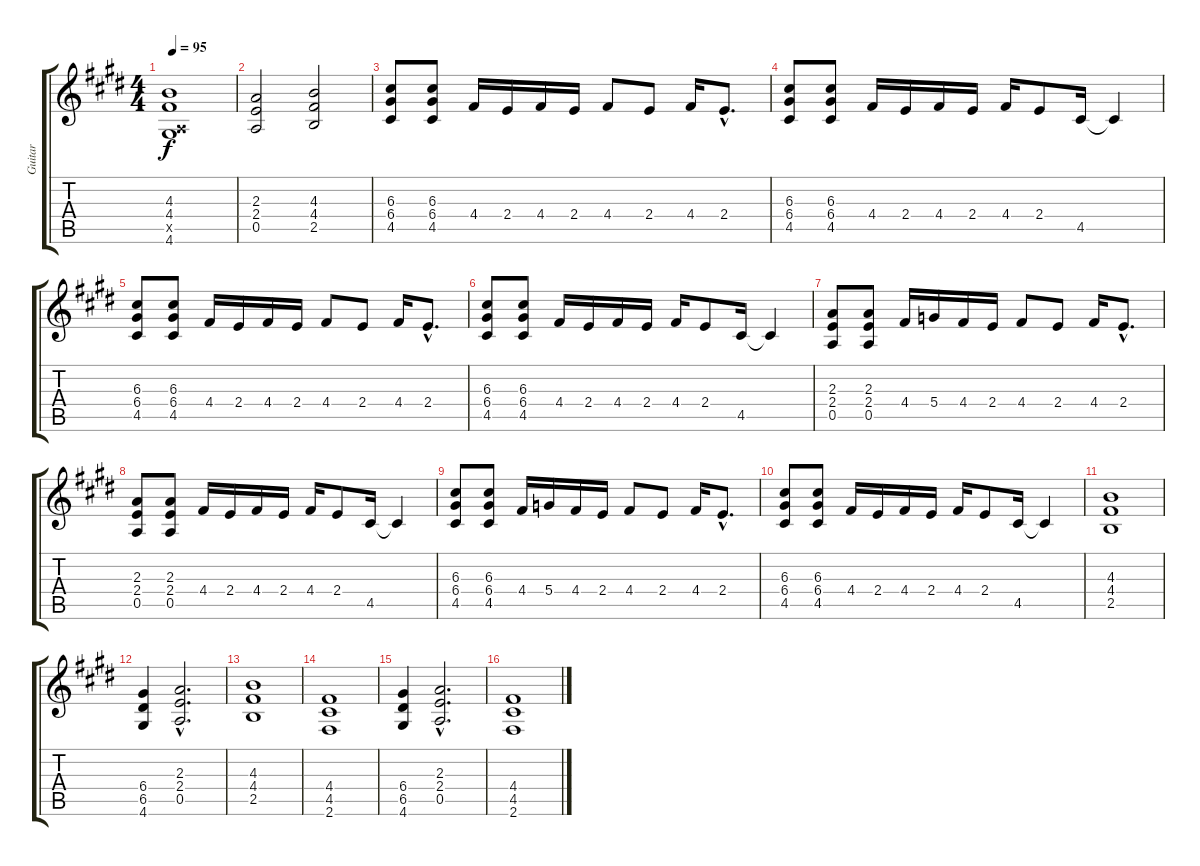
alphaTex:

\track ("Guitar" "Guitar") {instrument overdrivenguitar}
\staff {score tabs}
\tuning (E4 B3 G3 D3 A2 E2) {hide}
\ts (4 4)
\tempo 95
\clef g2
\ks e
(4.3 4.4 0.5{x} 4.6).1{dy f} |
(2.3 2.4 0.5).2 (4.3 4.4 2.5).2 |
(6.3 6.4 4.5).8{volume 13} (6.3 6.4 4.5).8 4.4.16 2.4.16 4.4.16 2.4.16 4.4.8 2.4.8 4.4.16 2.4{hac}.8{d} |
(6.3 6.4 4.5).8 (6.3 6.4 4.5).8 4.4.16 2.4.16 4.4.16 2.4.16 4.4.16 2.4.8 4.5.16 4.5{t}.4 |
(6.3 6.4 4.5).8{volume 13} (6.3 6.4 4.5).8 4.4.16 2.4.16 4.4.16 2.4.16 4.4.8 2.4.8 4.4.16 2.4{hac}.8{d} |
(6.3 6.4 4.5).8 (6.3 6.4 4.5).8 4.4.16 2.4.16 4.4.16 2.4.16 4.4.16 2.4.8 4.5.16 4.5{t}.4 |
(2.3 2.4 0.5).8{volume 13} (2.3 2.4 0.5).8 4.4.16 5.4.16 4.4.16 2.4.16 4.4.8 2.4.8 4.4.16 2.4{hac}.8{d} |
(2.3 2.4 0.5).8 (2.3 2.4 0.5).8 4.4.16 2.4.16 4.4.16 2.4.16 4.4.16 2.4.8 4.5.16 4.5{t}.4 |
(6.3 6.4 4.5).8{volume 13} (6.3 6.4 4.5).8 4.4.16 5.4.16 4.4.16 2.4.16 4.4.8 2.4.8 4.4.16 2.4{hac}.8{d} |
(6.3 6.4 4.5).8 (6.3 6.4 4.5).8 4.4.16 2.4.16 4.4.16 2.4.16 4.4.16 2.4.8 4.5.16 4.5{t}.4 |
(4.3 4.4 2.5).1{volume 9} |
(6.4 6.5 4.6).4 (2.3{hac} 2.4{hac} 0.5{hac}).2{d} |
(4.3 4.4 2.5).1 |
(4.4 4.5 2.6).1 |
(6.4 6.5 4.6).4 (2.3{hac} 2.4{hac} 0.5{hac}).2{d} |
(4.4 4.5 2.6).1
